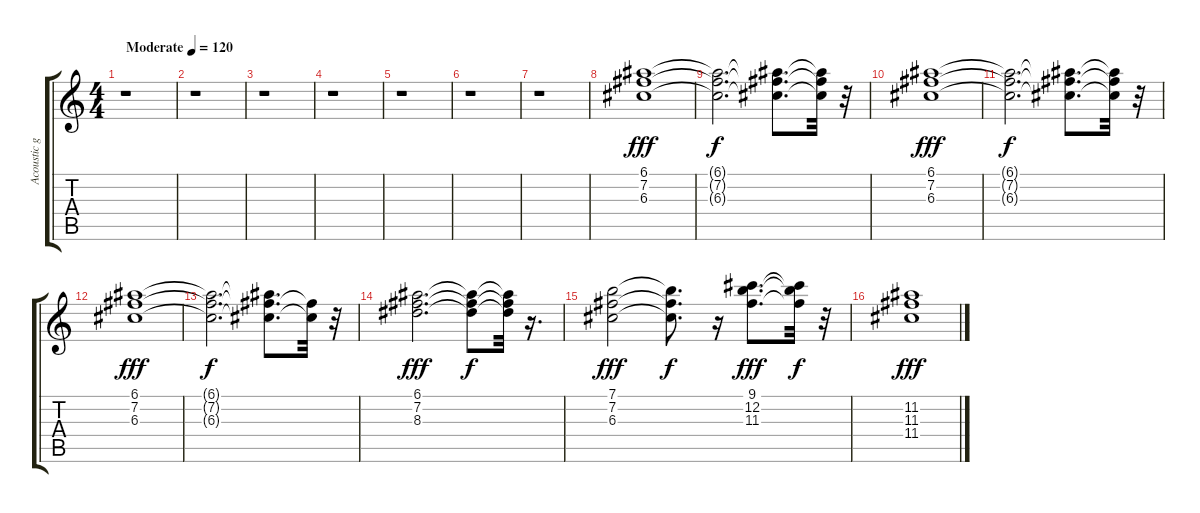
\track ("Acoustic guitar" "Acoustic g") {instrument acousticguitarsteel}
\staff {score tabs}
\tuning (E4 B3 G3 D3 A2 E2) {hide}
\ts (4 4)
\tempo (120 "Moderate")
\clef g2
\ks c
r.1{dy fff instrument acousticguitarsteel} |
r.1 |
r.1 |
r.1 |
r.1 |
r.1 |
r.1 |
(6.1 7.2 6.3).1 |
(6.1{t} 7.2{t} 6.3{t}).2{d dy f} (6.1{t} 7.2{t} 6.3{t}).8{d} (6.1{t} 7.2{t} 6.3{t}).32 r.32 |
(6.1 7.2 6.3).1{dy fff} |
(6.1{t} 7.2{t} 6.3{t}).2{d dy f} (6.1{t} 7.2{t} 6.3{t}).8{d} (6.1{t} 7.2{t} 6.3{t}).32 r.32 |
(6.1 7.2 6.3).1{dy fff} |
(6.1{t} 7.2{t} 6.3{t}).2{d dy f} (6.1{t} 7.2{t} 6.3{t}).8{d} (7.2{t} 6.3{t}).32 r.32 |
(6.1 7.2 8.3).2{d dy fff} (6.1{t} 7.2{t} 8.3{t}).8{dy f} (6.1{t} 7.2{t} 8.3{t}).32 r.16{d} |
(7.1 7.2 6.3).2{dy fff} (7.1{t} 7.2{t} 6.3{t}).8{d dy f} r.16 (9.1 12.2 11.3).8{d dy fff} (9.1{t} 12.2{t} 11.3{t}).32{dy f} r.32 |
(11.2 11.3 11.4).1{dy fff}
